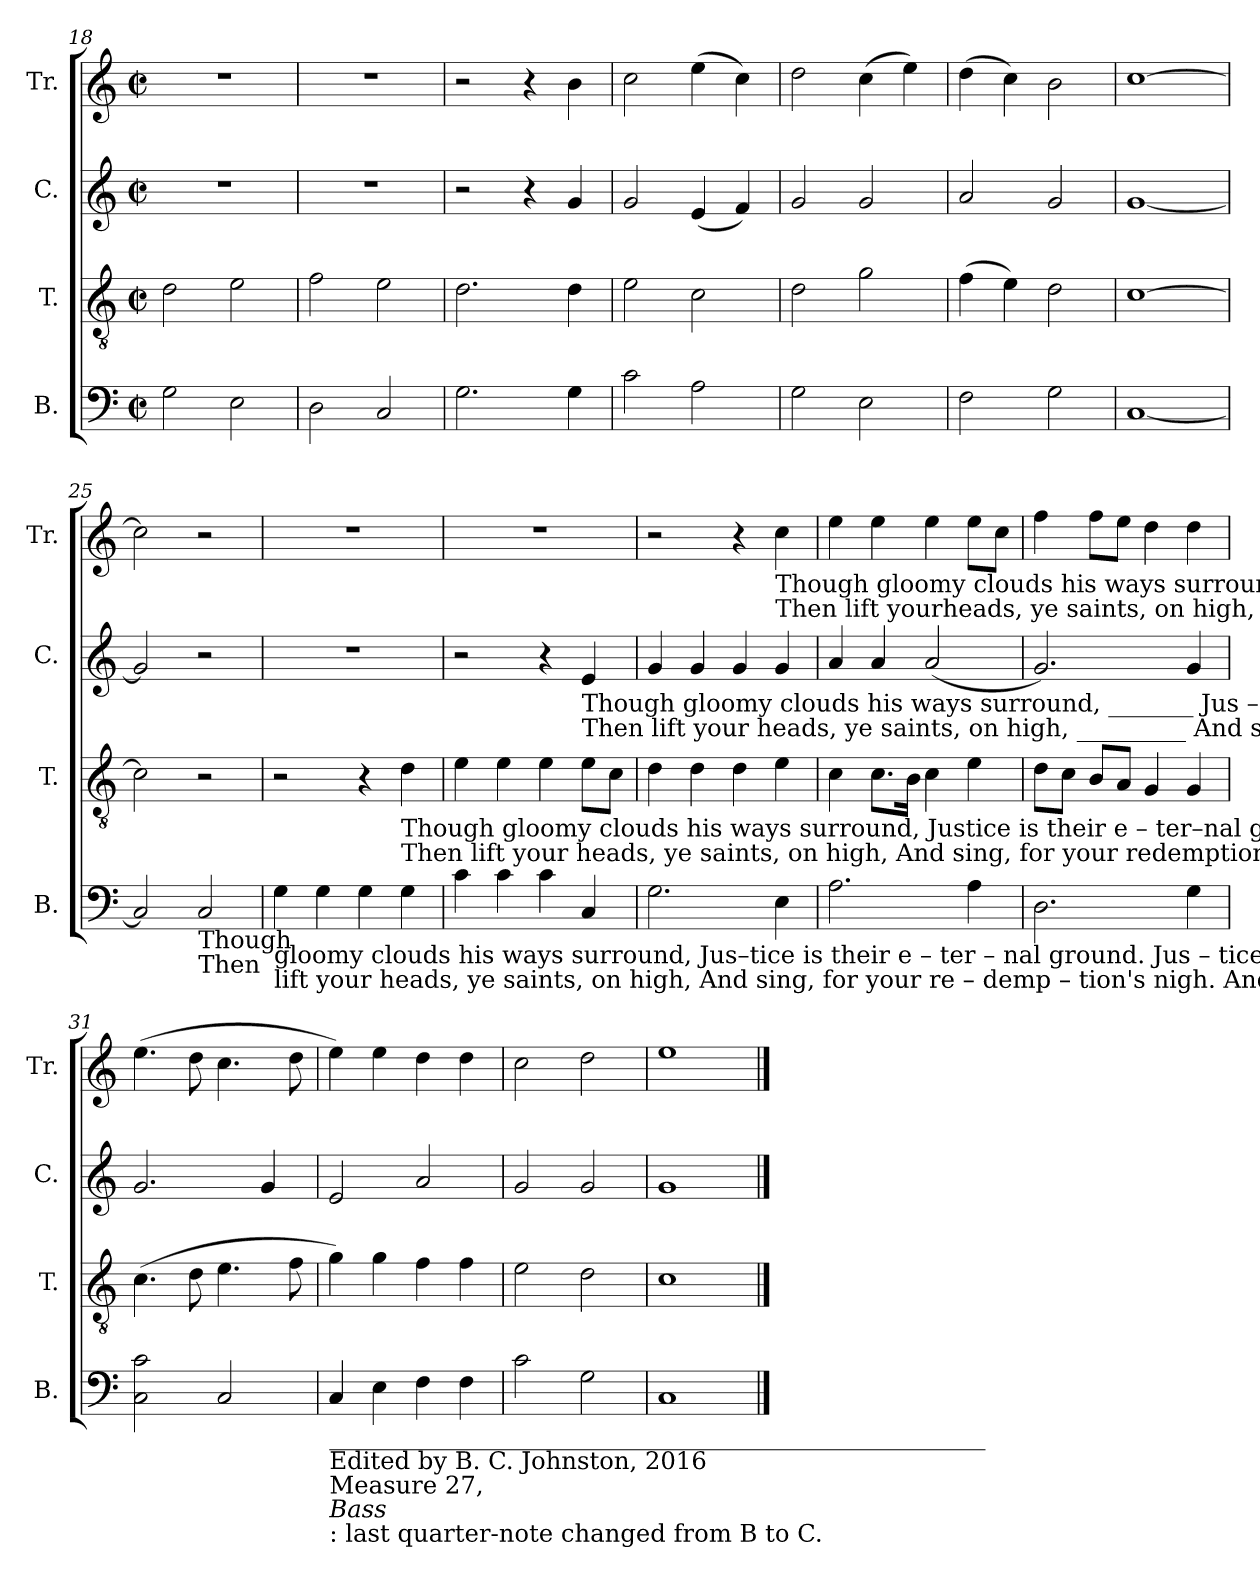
**kern	**kern	**kern	**kern
*part4	*part3	*part2	*part1
*staff4	*staff3	*staff2	*staff1
*I"B.	*I"T.	*I"C.	*I"Tr.
*I'B.	*I'T.	*I'C.	*I'Tr.
*clefF4	*clefGv2	*clefG2	*clefG2
*k[]	*k[]	*k[]	*k[]
*M2/2	*M2/2	*M2/2	*M2/2
*met(c|)	*met(c|)	*met(c|)	*met(c|)
=18	=18	=18	=18
2G\	2d\	1r	1r
2E\	2e\	.	.
=19	=19	=19	=19
2D\	2f\	1r	1r
2C/	2e\	.	.
=20	=20	=20	=20
2.G\	2.d\	2r	2r
.	.	4r	4r
4G\	4d\	4g/	4b\
=21	=21	=21	=21
2c\	2e\	2g/	2cc\
2A\	2c\	(4e/	(4ee\
.	.	4f/)	4cc\)
=22	=22	=22	=22
2G\	2d\	2g/	2dd\
2E\	2g\	2g/	(4cc\
.	.	.	4ee\)
=23	=23	=23	=23
2F\	(4f\	2a/	(4dd\
.	4e\)	.	4cc\)
2G\	2d\	2g/	2b\
=24	=24	=24	=24
[1C	[1c	[1g	[1cc
=25	=25	=25	=25
2C/]	2c\]	2g/]	2cc\]
!LO:TX:b:t=Though	!	!	!
!LO:TX:b:t=Then	!	!	!
2C/	2r	2r	2r
!!LO:LB:g=z
=26	=26	=26	=26
!LO:TX:b:t=gloomy clouds his ways surround,  Jus–tice            is     their                e     –    ter         –        nal   ground.  Jus    –    tice is their e – ter – nal ground.	!	!	!
!LO:TX:b:t=lift your heads, ye saints, on high, And sing,           for  your                re    –   demp    –       tion's nigh.     And       sing, for your redemption's nigh.	!	!	!
4G\	2r	1r	1r
4G\	.	.	.
4G\	4r	.	.
!	!LO:TX:b:t=Though gloomy clouds his ways surround,  Justice is their e – ter–nal ground. Jus–tice ___________________  is  their e–ter–nal ground.	!	!
!	!LO:TX:b:t=Then  lift your heads, ye saints, on high, And sing, for your redemption's nigh. And sing, _________________ for your redemption's nigh.	!	!
4G\	4d\	.	.
=27	=27	=27	=27
4c\	4e\	2r	1r
4c\	4e\	.	.
4c\	4e\	4r	.
!	!	!LO:TX:b:t=Though gloomy clouds his ways  surround, _______                Jus  – tice            is        their    e     –    ter – nal ground.	!
!	!	!LO:TX:b:t=Then  lift your heads, ye saints, on high, _________                And   sing,          for      your   re    –  demp–tion's nigh.	!
4C/	8e\L	4e/	.
.	8c\J	.	.
=28	=28	=28	=28
2.G\	4d\	4g/	2r
.	4d\	4g/	.
.	4d\	4g/	4r
!	!	!	!LO:TX:b:t=Though gloomy clouds his ways surround, Jus– tice ________________  is  their e – ter – nal  ground.
!	!	!	!LO:TX:b:t=Then    lift yourheads, ye  saints, on  high,  And sing, ______________ for your re–demp–tion's nigh.
4E\	4e\	4g/	4cc\
=29	=29	=29	=29
2.A\	4c\	4a/	4ee\
.	8.c\L	4a/	4ee\
.	16B\Jk	.	.
.	4c\	(2a/	4ee\
4A\	4e\	.	8ee\L
.	.	.	8cc\J
=30	=30	=30	=30
2.D\	8d\L	2.g/)	4ff\
.	8c\J	.	.
.	8B/L	.	8ff\L
.	8A/J	.	8ee\J
.	4G/	.	4dd\
4G\	4G/	4g/	4dd\
=31	=31	=31	=31
2C\ 2c\	(4.c\	2.g/	(4.ee\
.	8d\	.	8dd\
2C/	4.e\	.	4.cc\
.	.	4g/	.
.	8f\	.	8dd\
=32	=32	=32	=32
!LO:TX:b:t=______________________________________________________	!	!	!
!LO:TX:b:t=Edited by B. C. Johnston, 2016	!	!	!
!LO:TX:b:t=Measure 27,	!	!	!
!LO:TX:b:i:t=Bass	!	!	!
!LO:TX:b:t=&colon; last quarter-note changed from B to C.	!	!	!
4C/	4g\)	2e/	4ee\)
4E\	4g\	.	4ee\
4F\	4f\	2a/	4dd\
4F\	4f\	.	4dd\
=33	=33	=33	=33
2c\	2e\	2g/	2cc\
2G\	2d\	2g/	2dd\
=34	=34	=34	=34
1C	1c	1g	1ee
==	==	==	==
*-	*-	*-	*-
